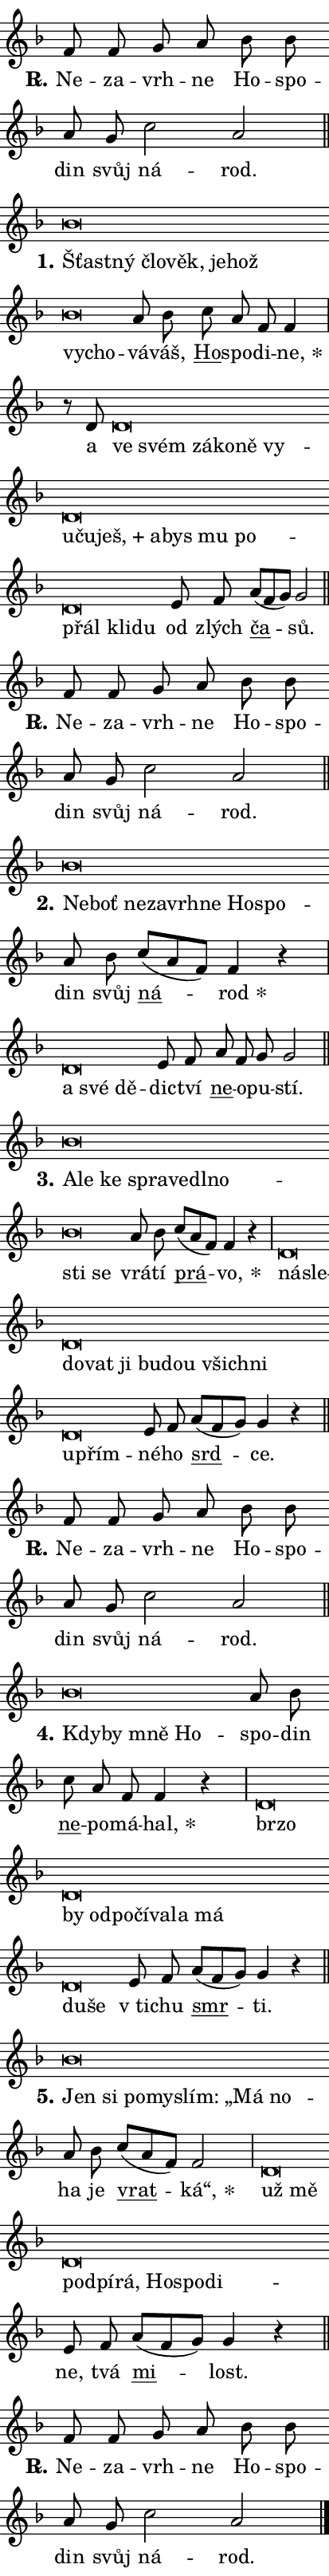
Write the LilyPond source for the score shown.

\version "2.22.1"
\header { tagline = "" }
\paper {
  indent = 0\cm
  top-margin = 0\cm
  right-margin = 0\cm
  bottom-margin = 0\cm
  left-margin = 0\cm
  paper-width = 7\cm
  page-breaking = #ly:one-page-breaking
  system-system-spacing.basic-distance = #11
  score-system-spacing.basic-distance = #11.3
  ragged-last = ##f
}


%% Author: Thomas Morley
%% https://lists.gnu.org/archive/html/lilypond-user/2020-05/msg00002.html
#(define (line-position grob)
"Returns position of @var[grob} in current system:
   @code{'start}, if at first time-step
   @code{'end}, if at last time-step
   @code{'middle} otherwise
"
  (let* ((col (ly:item-get-column grob))
         (ln (ly:grob-object col 'left-neighbor))
         (rn (ly:grob-object col 'right-neighbor))
         (col-to-check-left (if (ly:grob? ln) ln col))
         (col-to-check-right (if (ly:grob? rn) rn col))
         (break-dir-left
           (and
             (ly:grob-property col-to-check-left 'non-musical #f)
             (ly:item-break-dir col-to-check-left)))
         (break-dir-right
           (and
             (ly:grob-property col-to-check-right 'non-musical #f)
             (ly:item-break-dir col-to-check-right))))
        (cond ((eqv? 1 break-dir-left) 'start)
              ((eqv? -1 break-dir-right) 'end)
              (else 'middle))))

#(define (tranparent-at-line-position vctor)
  (lambda (grob)
  "Relying on @code{line-position} select the relevant enry from @var{vctor}.
Used to determine transparency,"
    (case (line-position grob)
      ((end) (not (vector-ref vctor 0)))
      ((middle) (not (vector-ref vctor 1)))
      ((start) (not (vector-ref vctor 2))))))

noteHeadBreakVisibility =
#(define-music-function (break-visibility)(vector?)
"Makes @code{NoteHead}s transparent relying on @var{break-visibility}"
#{
  \override NoteHead.transparent =
    #(tranparent-at-line-position break-visibility)
#})

#(define delete-ledgers-for-transparent-note-heads
  (lambda (grob)
    "Reads whether a @code{NoteHead} is transparent.
If so this @code{NoteHead} is removed from @code{'note-heads} from
@var{grob}, which is supposed to be @code{LedgerLineSpanner}.
As a result ledgers are not printed for this @code{NoteHead}"
    (let* ((nhds-array (ly:grob-object grob 'note-heads))
           (nhds-list
             (if (ly:grob-array? nhds-array)
                 (ly:grob-array->list nhds-array)
                 '()))
           ;; Relies on the transparent-property being done before
           ;; Staff.LedgerLineSpanner.after-line-breaking is executed.
           ;; This is fragile ...
           (to-keep
             (remove
               (lambda (nhd)
                 (ly:grob-property nhd 'transparent #f))
               nhds-list)))
      ;; TODO find a better method to iterate over grob-arrays, similiar
      ;; to filter/remove etc for lists
      ;; For now rebuilt from scratch
      (set! (ly:grob-object grob 'note-heads)  '())
      (for-each
        (lambda (nhd)
          (ly:pointer-group-interface::add-grob grob 'note-heads nhd))
        to-keep))))

hideNotes = {
  \noteHeadBreakVisibility #begin-of-line-visible
}
unHideNotes = {
  \noteHeadBreakVisibility #all-visible
}

% work-around for resetting accidentals
% https://lilypond.org/doc/v2.23/Documentation/notation/displaying-rhythms#unmetered-music
cadenzaMeasure = {
  \cadenzaOff
  \partial 1024 s1024
  \cadenzaOn
}

#(define-markup-command (accent layout props text) (markup?)
  "Underline accented syllable"
  (interpret-markup layout props
    #{\markup \override #'(offset . 4.3) \underline { #text }#}))

responsum = \markup \concat {
  "R" \hspace #-1.05 \path #0.1 #'((moveto 0 0.07) (lineto 0.9 0.8)) \hspace #0.05 "."
}

\layout {
    \context {
        \Staff
        \remove "Time_signature_engraver"
        \override LedgerLineSpanner.after-line-breaking = #delete-ledgers-for-transparent-note-heads
    }
    \context {
        \Voice {
            \override NoteHead.output-attributes = #'((class . "notehead"))
            \override Hairpin.height = #0.55
        }
    }
    \context {
        \Lyrics {
            \override StanzaNumber.output-attributes = #'((class . "stanzanumber"))
            \override LyricSpace.minimum-distance = #0.9
            \override LyricText.font-name = #"TeX Gyre Schola"
            \override LyricText.font-size = 1
            \override StanzaNumber.font-name = #"TeX Gyre Schola Bold"
            \override StanzaNumber.font-size = 1
        }
    }
}

% magnetic-lyrics.ily
%
%   written by
%     Jean Abou Samra <jean@abou-samra.fr>
%     Werner Lemberg <wl@gnu.org>
%
%   adapted by
%     Jiri Hon <jiri.hon@gmail.com>
%
% Version 2022-Apr-15

% https://www.mail-archive.com/lilypond-user@gnu.org/msg149350.html

#(define (Left_hyphen_pointer_engraver context)
   "Collect syllable-hyphen-syllable occurrences in lyrics and store
them in properties.  This engraver only looks to the left.  For
example, if the lyrics input is @code{foo -- bar}, it does the
following.

@itemize @bullet
@item
Set the @code{text} property of the @code{LyricHyphen} grob between
@q{foo} and @q{bar} to @code{foo}.

@item
Set the @code{left-hyphen} property of the @code{LyricText} grob with
text @q{foo} to the @code{LyricHyphen} grob between @q{foo} and
@q{bar}.
@end itemize

Use this auxiliary engraver in combination with the
@code{lyric-@/text::@/apply-@/magnetic-@/offset!} hook."
   (let ((hyphen #f)
         (text #f))
     (make-engraver
      (acknowledgers
       ((lyric-syllable-interface engraver grob source-engraver)
        (set! text grob)))
      (end-acknowledgers
       ((lyric-hyphen-interface engraver grob source-engraver)
        ;(when (not (grob::has-interface grob 'lyric-space-interface))
          (set! hyphen grob)));)
      ((stop-translation-timestep engraver)
       (when (and text hyphen)
         (ly:grob-set-object! text 'left-hyphen hyphen))
       (set! text #f)
       (set! hyphen #f)))))

#(define (lyric-text::apply-magnetic-offset! grob)
   "If the space between two syllables is less than the value in
property @code{LyricText@/.details@/.squash-threshold}, move the right
syllable to the left so that it gets concatenated with the left
syllable.

Use this function as a hook for
@code{LyricText@/.after-@/line-@/breaking} if the
@code{Left_@/hyphen_@/pointer_@/engraver} is active."
   (let ((hyphen (ly:grob-object grob 'left-hyphen #f)))
     (when hyphen
       (let ((left-text (ly:spanner-bound hyphen LEFT)))
         (when (grob::has-interface left-text 'lyric-syllable-interface)
           (let* ((common (ly:grob-common-refpoint grob left-text X))
                  (this-x-ext (ly:grob-extent grob common X))
                  (left-x-ext
                   (begin
                     ;; Trigger magnetism for left-text.
                     (ly:grob-property left-text 'after-line-breaking)
                     (ly:grob-extent left-text common X)))
                  ;; `delta` is the gap width between two syllables.
                  (delta (- (interval-start this-x-ext)
                            (interval-end left-x-ext)))
                  (details (ly:grob-property grob 'details))
                  (threshold (assoc-get 'squash-threshold details 0.2)))
             (when (< delta threshold)
               (let* (;; We have to manipulate the input text so that
                      ;; ligatures crossing syllable boundaries are not
                      ;; disabled.  For languages based on the Latin
                      ;; script this is essentially a beautification.
                      ;; However, for non-Western scripts it can be a
                      ;; necessity.
                      (lt (ly:grob-property left-text 'text))
                      (rt (ly:grob-property grob 'text))
                      (is-space (grob::has-interface hyphen 'lyric-space-interface))
                      (space (if is-space " " ""))
                      (space-markup (grob-interpret-markup grob " "))
                      (space-size (interval-length (ly:stencil-extent space-markup X)))
                      (extra-delta (if is-space space-size 0))
                      ;; Append new syllable.
                      (ltrt-space (if (and (string? lt) (string? rt))
                                (string-append lt space rt)
                                (make-concat-markup (list lt space rt))))
                      ;; Right-align `ltrt` to the right side.
                      (ltrt-space-markup (grob-interpret-markup
                               grob
                               (make-translate-markup
                                (cons (interval-length this-x-ext) 0)
                                (make-right-align-markup ltrt-space)))))
                 (begin
                   ;; Don't print `left-text`.
                   (ly:grob-set-property! left-text 'stencil #f)
                   ;; Set text and stencil (which holds all collected
                   ;; syllables so far) and shift it to the left.
                   (ly:grob-set-property! grob 'text ltrt-space)
                   (ly:grob-set-property! grob 'stencil ltrt-space-markup)
                   (ly:grob-translate-axis! grob (- (- delta extra-delta)) X))))))))))


#(define (lyric-hyphen::displace-bounds-first grob)
   ;; Make very sure this callback isn't triggered too early.
   (let ((left (ly:spanner-bound grob LEFT))
         (right (ly:spanner-bound grob RIGHT)))
     (ly:grob-property left 'after-line-breaking)
     (ly:grob-property right 'after-line-breaking)
     (ly:lyric-hyphen::print grob)))

squashThreshold = #0.4

\layout {
  \context {
    \Lyrics
    \consists #Left_hyphen_pointer_engraver
    \override LyricText.after-line-breaking =
      #lyric-text::apply-magnetic-offset!
    \override LyricHyphen.stencil = #lyric-hyphen::displace-bounds-first
    \override LyricText.details.squash-threshold = \squashThreshold
    \override LyricHyphen.minimum-distance = 0
    \override LyricHyphen.minimum-length = \squashThreshold
  }
}

squash = \override LyricText.details.squash-threshold = 9999
unSquash = \override LyricText.details.squash-threshold = \squashThreshold

left = \override LyricText.self-alignment-X = #LEFT
unLeft = \revert LyricText.self-alignment-X

starOffset = #(lambda (grob) 
                (let ((x_offset (ly:self-alignment-interface::aligned-on-x-parent grob)))
                  (if (= x_offset 0) 0 (+ x_offset 1.2))))

star = #(define-music-function (syllable)(string?)
"Append star separator at the end of a syllable"
#{
  \once \override LyricText.X-offset = #starOffset
  \lyricmode { \markup {
    #syllable
    \override #'((font-name . "TeX Gyre Schola Bold")) \hspace #0.2 \lower #0.65 \larger "*"
  } }
#})

starAccent = #(define-music-function (syllable)(string?)
"Append star separator at the end of a syllable and make accent"
#{
  \once \override LyricText.X-offset = #starOffset
  \lyricmode { \markup {
    \accent #syllable
    \override #'((font-name . "TeX Gyre Schola Bold")) \hspace #0.2 \lower #0.65 \larger "*"
  } }
#})

breath = #(define-music-function (syllable)(string?)
"Append breathing indicator at the end of a syllable"
#{
  \lyricmode { \markup { #syllable "+" } }
#})

optionalBreath = #(define-music-function (syllable)(string?)
"Append optional breathing indicator at the end of a syllable"
#{
  \lyricmode { \markup { #syllable "(+)" } }
#})


\score {
    <<
        \new Voice = "melody" { \cadenzaOn \key f \major \relative { f'8 f g a bes bes \bar "" a g \bar "" c2 a \cadenzaMeasure \bar "||" \break } }
        \new Lyrics \lyricsto "melody" { \lyricmode { \set stanza = \responsum
Ne -- za -- vrh -- ne Ho -- spo -- din svůj ná -- rod. } }
    >>
    \layout {}
}

\score {
    <<
        \new Voice = "melody" { \cadenzaOn \key f \major \relative { bes'\breve*1/16 \hideNotes \breve*1/16 \bar "" \breve*1/16 \bar "" \breve*1/16 \bar "" \breve*1/16 \bar "" \breve*1/16 \bar "" \breve*1/16 \breve*1/16 \bar "" \unHideNotes a8 bes \bar "" c a f f4 \cadenzaMeasure \bar "|" r8 d8 d\breve*1/16 \hideNotes \breve*1/16 \bar "" \breve*1/16 \bar "" \breve*1/16 \bar "" \breve*1/16 \bar "" \breve*1/16 \bar "" \breve*1/16 \bar "" \breve*1/16 \bar "" \breve*1/16 \bar "" \breve*1/16 \bar "" \breve*1/16 \bar "" \breve*1/16 \bar "" \breve*1/16 \bar "" \breve*1/16 \bar "" \breve*1/16 \breve*1/16 \bar "" \unHideNotes e8 f \bar "" a[( f g)] g2 \cadenzaMeasure \bar "||" \break } }
        \new Lyrics \lyricsto "melody" { \lyricmode { \set stanza = "1."
\left Šťast -- \squash ný člo -- věk, je -- hož vy -- cho -- \unLeft \unSquash vá -- váš, \markup \accent Ho -- spo -- di -- \star ne, a \left ve \squash svém zá -- ko -- ně vy -- u -- ču -- \breath "ješ," a -- bys mu po -- přál kli -- du \unLeft \unSquash od zlých \markup \accent ča -- sů. } }
    >>
    \layout {}
}

\score {
    <<
        \new Voice = "melody" { \cadenzaOn \key f \major \relative { f'8 f g a bes bes \bar "" a g \bar "" c2 a \cadenzaMeasure \bar "||" \break } }
        \new Lyrics \lyricsto "melody" { \lyricmode { \set stanza = \responsum
Ne -- za -- vrh -- ne Ho -- spo -- din svůj ná -- rod. } }
    >>
    \layout {}
}

\score {
    <<
        \new Voice = "melody" { \cadenzaOn \key f \major \relative { bes'\breve*1/16 \hideNotes \breve*1/16 \bar "" \breve*1/16 \bar "" \breve*1/16 \bar "" \breve*1/16 \bar "" \breve*1/16 \bar "" \breve*1/16 \breve*1/16 \bar "" \unHideNotes a8 bes \bar "" c[( a f)] f4 r \cadenzaMeasure \bar "|" d\breve*1/16 \hideNotes \breve*1/16 \breve*1/16 \bar "" \unHideNotes e8 f \bar "" a f g g2 \cadenzaMeasure \bar "||" \break } }
        \new Lyrics \lyricsto "melody" { \lyricmode { \set stanza = "2."
\left Ne -- \squash boť ne -- za -- vrh -- ne Ho -- spo -- \unLeft \unSquash din svůj \markup \accent ná -- \star rod \left a \squash své dě -- \unLeft \unSquash dic -- tví \markup \accent ne -- o -- pu -- stí. } }
    >>
    \layout {}
}

\score {
    <<
        \new Voice = "melody" { \cadenzaOn \key f \major \relative { bes'\breve*1/16 \hideNotes \breve*1/16 \bar "" \breve*1/16 \bar "" \breve*1/16 \bar "" \breve*1/16 \bar "" \breve*1/16 \bar "" \breve*1/16 \bar "" \breve*1/16 \breve*1/16 \bar "" \unHideNotes a8 bes \bar "" c[( a f)] f4 r \cadenzaMeasure \bar "|" d\breve*1/16 \hideNotes \breve*1/16 \bar "" \breve*1/16 \bar "" \breve*1/16 \bar "" \breve*1/16 \bar "" \breve*1/16 \bar "" \breve*1/16 \bar "" \breve*1/16 \bar "" \breve*1/16 \bar "" \breve*1/16 \breve*1/16 \bar "" \unHideNotes e8 f \bar "" a[( f g)] g4 r \cadenzaMeasure \bar "||" \break } }
        \new Lyrics \lyricsto "melody" { \lyricmode { \set stanza = "3."
\left A -- \squash le ke spra -- ve -- dl -- no -- sti se \unLeft \unSquash vrá -- tí \markup \accent prá -- \star vo, \left ná -- \squash sle -- do -- vat ji bu -- dou všich -- ni u -- přím -- \unLeft \unSquash né -- ho \markup \accent srd -- ce. } }
    >>
    \layout {}
}

\score {
    <<
        \new Voice = "melody" { \cadenzaOn \key f \major \relative { f'8 f g a bes bes \bar "" a g \bar "" c2 a \cadenzaMeasure \bar "||" \break } }
        \new Lyrics \lyricsto "melody" { \lyricmode { \set stanza = \responsum
Ne -- za -- vrh -- ne Ho -- spo -- din svůj ná -- rod. } }
    >>
    \layout {}
}

\score {
    <<
        \new Voice = "melody" { \cadenzaOn \key f \major \relative { bes'\breve*1/16 \hideNotes \breve*1/16 \bar "" \breve*1/16 \breve*1/16 \bar "" \unHideNotes a8 bes \bar "" c a f f4 r \cadenzaMeasure \bar "|" d\breve*1/16 \hideNotes \breve*1/16 \bar "" \breve*1/16 \bar "" \breve*1/16 \bar "" \breve*1/16 \bar "" \breve*1/16 \bar "" \breve*1/16 \bar "" \breve*1/16 \bar "" \breve*1/16 \bar "" \breve*1/16 \breve*1/16 \bar "" \unHideNotes e8 f \bar "" a[( f g)] g4 r \cadenzaMeasure \bar "||" \break } }
        \new Lyrics \lyricsto "melody" { \lyricmode { \set stanza = "4."
\left Kdy -- \squash by mně Ho -- \unLeft \unSquash spo -- din \markup \accent ne -- po -- má -- \star hal, \left br -- \squash zo by od -- po -- čí -- va -- la má du -- še \unLeft \unSquash "v ti" -- chu \markup \accent smr -- ti. } }
    >>
    \layout {}
}

\score {
    <<
        \new Voice = "melody" { \cadenzaOn \key f \major \relative { bes'\breve*1/16 \hideNotes \breve*1/16 \bar "" \breve*1/16 \bar "" \breve*1/16 \bar "" \breve*1/16 \bar "" \breve*1/16 \breve*1/16 \bar "" \unHideNotes a8 bes \bar "" c[( a f)] f2 \cadenzaMeasure \bar "|" d\breve*1/16 \hideNotes \breve*1/16 \bar "" \breve*1/16 \bar "" \breve*1/16 \bar "" \breve*1/16 \bar "" \breve*1/16 \bar "" \breve*1/16 \breve*1/16 \bar "" \unHideNotes e8 f \bar "" a[( f g)] g4 r \cadenzaMeasure \bar "||" \break } }
        \new Lyrics \lyricsto "melody" { \lyricmode { \set stanza = "5."
\left Jen \squash si po -- my -- slím: „Má no -- \unLeft \unSquash ha je \markup \accent vrat -- \star ká“, \left už \squash mě pod -- pí -- rá, Ho -- spo -- di -- \unLeft \unSquash ne, tvá \markup \accent mi -- lost. } }
    >>
    \layout {}
}

\score {
    <<
        \new Voice = "melody" { \cadenzaOn \key f \major \relative { f'8 f g a bes bes \bar "" a g \bar "" c2 a \cadenzaMeasure \bar "||" \break } \bar "|." }
        \new Lyrics \lyricsto "melody" { \lyricmode { \set stanza = \responsum
Ne -- za -- vrh -- ne Ho -- spo -- din svůj ná -- rod. } }
    >>
    \layout {}
}
